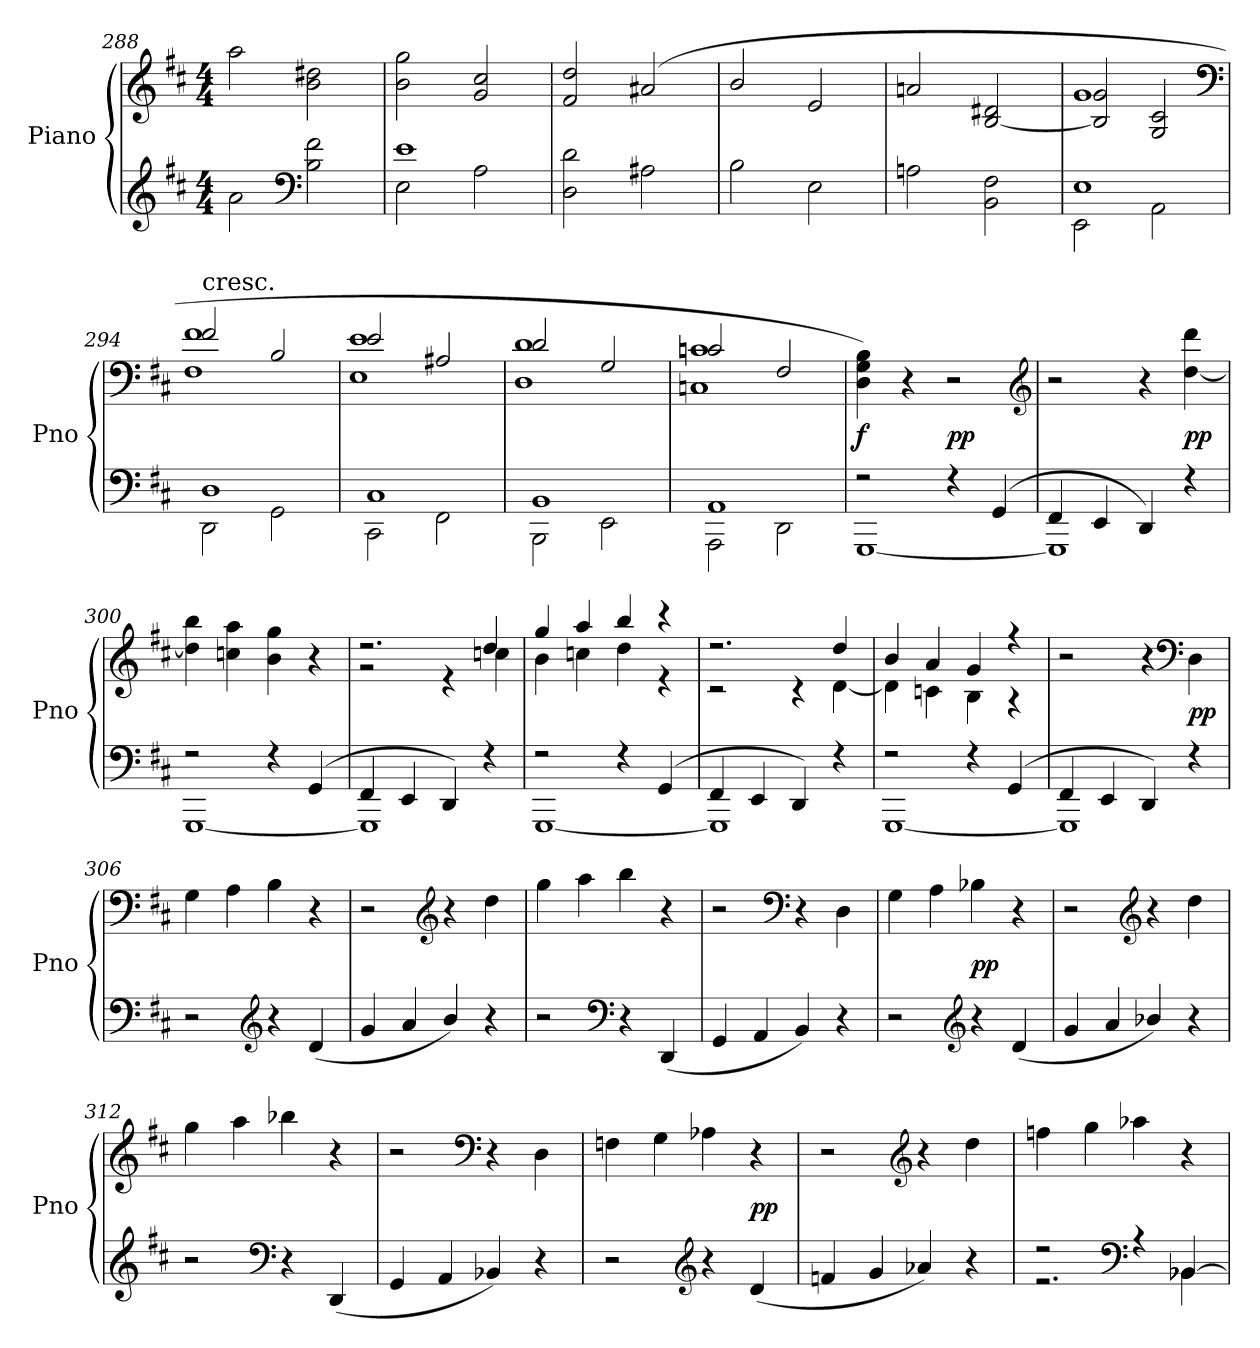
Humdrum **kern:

**kern	**kern	**dynam
*part1	*part1	*part1
*staff2	*staff1	*staff1/2
*I"Piano	*	*
*I'Pno	*	*
*clefG2	*clefG2	*
*k[f#c#]	*k[f#c#]	*
*M4/4	*M4/4	*
=288	=288	=288
2a\	2aa\	.
*clefF4	*	*
2B\ 2f#\	2b\ 2dd#X\	.
=289	=289	=289
*^	*	*
1e	2E\	2b\ 2gg\	.
.	2A\	2g/ 2cc#/	.
*v	*v	*	*
=290	=290	=290
2D\ 2d\	2f#/ 2dd/	.
2A#X\	(2a#X/	.
=291	=291	=291
2B\	2b/	.
2E\	2e/	.
=292	=292	=292
2An\	2an/	.
2BB\ 2F#\	[2B/ 2d#X/	.
=293	=293	=293
*^	*^	*
1E	2EE\	1g	2B]/ 2g/	.
.	2AA\	.	2G/ 2c#/	.
*	*	*clefF4	*	*
=294	=294	=294	=294	=294
!	!	!LO:TX:t=cresc.	!	!
1D	2DD\	2f#/	1F# 1f#	.
.	2GG\	2B/	.	.
=295	=295	=295	=295	=295
1C#	2CC#\	2e/	1E 1e	.
.	2FF#\	2A#X/	.	.
=296	=296	=296	=296	=296
1BB	2BBB\	2d/	1D 1d	.
.	2EE\	2G/	.	.
=297	=297	=297	=297	=297
1AA	2AAA\	2cn/	1Cn 1cn	.
.	2DD\	2F#/	.	.
*	*	*v	*v	*
=298	=298	=298	=298
2r	[1GGG	4D\ 4G\ 4B\)	f
.	.	4r	.
4r	.	2r	pp
(4GG/	.	.	.
*	*	*clefG2	*
=299	=299	=299	=299
4FF#/	1GGG]	2r	.
4EE/	.	.	.
4DD/)	.	4r	.
4r	.	[4dd\ 4ddd\	pp
=300	=300	=300	=300
2r	[1GGG	4dd]\ 4bb\	.
.	.	4ccn\ 4aa\	.
4r	.	4b\ 4gg\	.
(4GG/	.	4r	.
=301	=301	=301	=301
*	*	*^	*
4FF#/	1GGG]	2.r	2r	.
4EE/	.	.	.	.
4DD/)	.	.	4r	.
4r	.	4dd/	4ccn\	.
=302	=302	=302	=302	=302
2r	[1GGG	4gg/	4b\	.
.	.	4aa/	4ccn\	.
4r	.	4bb/	4dd\	.
(4GG/	.	4r	4r	.
=303	=303	=303	=303	=303
4FF#/	1GGG]	2.r	2r	.
4EE/	.	.	.	.
4DD/)	.	.	4r	.
4r	.	4dd/	[4d\	.
=304	=304	=304	=304	=304
2r	[1GGG	4b/	4d\]	.
.	.	4a/	4cn\	.
4r	.	4g/	4B\	.
(4GG/	.	4r	4r	.
*	*	*v	*v	*
=305	=305	=305	=305
4FF#/	1GGG]	2r	.
4EE/	.	.	.
4DD/)	.	4r	.
*	*	*clefF4	*
4r	.	4D\	pp
*v	*v	*	*
=306	=306	=306
2r	4G\	.
.	4A\	.
*clefG2	*	*
4r	4B\	.
(4d/	4r	.
=307	=307	=307
4g/	2r	.
4a/	.	.
*	*clefG2	*
4b/)	4r	.
4r	4dd\	.
=308	=308	=308
2r	4gg\	.
.	4aa\	.
*clefF4	*	*
4r	4bb\	.
(4DD/	4r	.
=309	=309	=309
4GG/	2r	.
4AA/	.	.
*	*clefF4	*
4BB/)	4r	.
4r	4D\	.
=310	=310	=310
2r	4G\	.
.	4A\	.
*clefG2	*	*
4r	4B-X\	pp
(4d/	4r	.
=311	=311	=311
4g/	2r	.
4a/	.	.
*	*clefG2	*
4b-X/)	4r	.
4r	4dd\	.
=312	=312	=312
2r	4gg\	.
.	4aa\	.
*clefF4	*	*
4r	4bb-X\	.
(4DD/	4r	.
=313	=313	=313
4GG/	2r	.
4AA/	.	.
*	*clefF4	*
4BB-X/)	4r	.
4r	4D\	.
=314	=314	=314
2r	4Fn\	.
.	4G\	.
*clefG2	*	*
4r	4A-X\	.
(4d/	4r	pp
=315	=315	=315
4fn/	2r	.
4g/	.	.
*	*clefG2	*
4a-X/)	4r	.
4r	4dd\	.
=316	=316	=316
*^	*	*
2r	2.r	4ffn\	.
.	.	4gg\	.
*clefF4	*	*	*
4r	.	4aa-X\	.
[4BB-X/	4BB-X\	4r	.
*v	*v	*	*
=	=	=
*-	*-	*-
